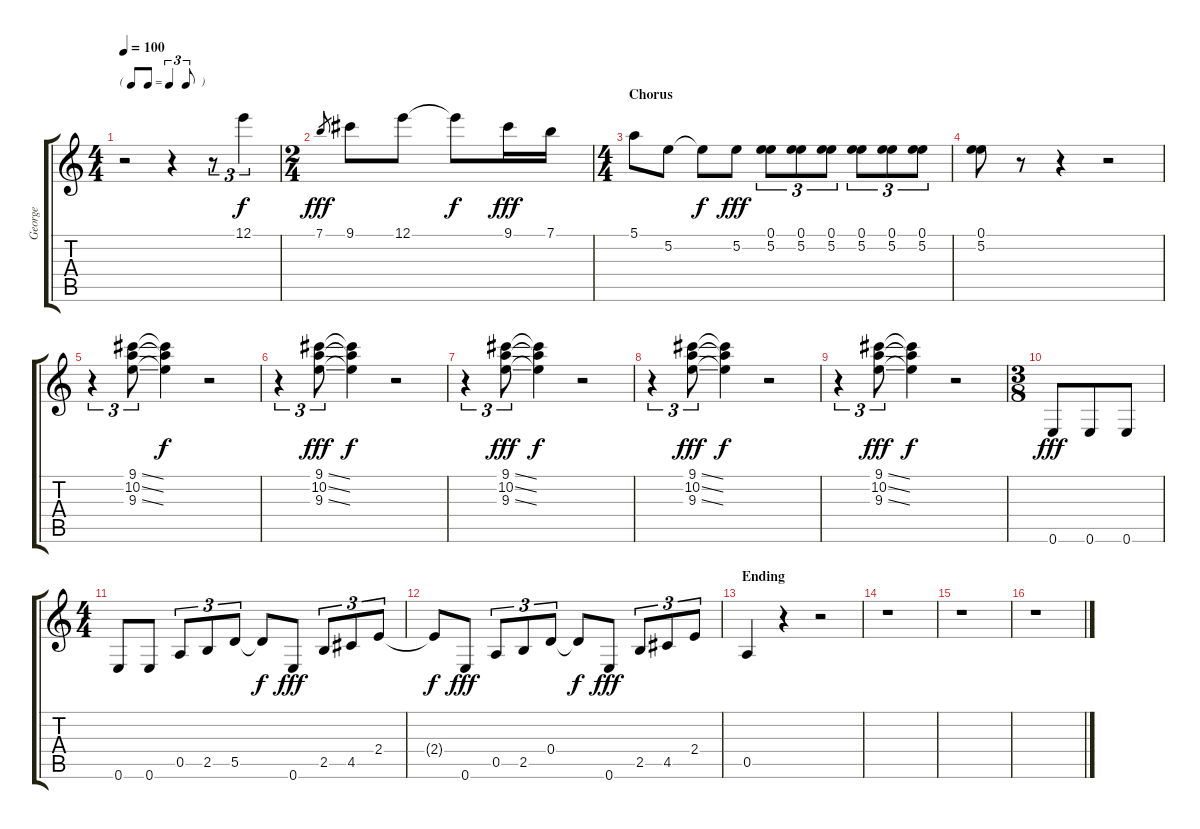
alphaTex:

\track ("George" "George") {instrument overdrivenguitar}
\staff {score tabs}
\tuning (E4 B3 G3 D3 A2 E2) {hide}
\ts (4 4)
\tf triplet8th
\tempo 100
\clef g2
\ks c
r.2{dy f} r.4 r.8{tu (3 2)} 12.1.4{tu (3 2)} |
\ts (2 4)
7.1.8{gr dy fff} 9.1.8 12.1.8 12.1{t}.8{dy f} 9.1.16{dy fff} 7.1.16 |
\ts (4 4)
\section ("" "Chorus")
5.1.8 5.2.8 5.2{t}.8{dy f} 5.2.8{dy fff} (0.1 5.2).8{tu (3 2)} (0.1 5.2).8{tu (3 2)} (0.1 5.2).8{tu (3 2)} (0.1 5.2).8{tu (3 2)} (0.1 5.2).8{tu (3 2)} (0.1 5.2).8{tu (3 2)} |
(0.1 5.2).8 r.8 r.4 r.2 |
r.4{tu (3 2)} (9.1{ss} 10.2{ss} 9.3{ss}).8{tu (3 2) volume 11} (9.1{t} 10.2{t} 9.3{t}).4{dy f} r.2 |
r.4{tu (3 2)} (9.1{ss} 10.2{ss} 9.3{ss}).8{tu (3 2) dy fff} (9.1{t} 10.2{t} 9.3{t}).4{dy f} r.2 |
r.4{tu (3 2)} (9.1{ss} 10.2{ss} 9.3{ss}).8{tu (3 2) dy fff} (9.1{t} 10.2{t} 9.3{t}).4{dy f} r.2 |
r.4{tu (3 2)} (9.1{ss} 10.2{ss} 9.3{ss}).8{tu (3 2) dy fff} (9.1{t} 10.2{t} 9.3{t}).4{dy f} r.2 |
r.4{tu (3 2)} (9.1{ss} 10.2{ss} 9.3{ss}).8{tu (3 2) dy fff} (9.1{t} 10.2{t} 9.3{t}).4{dy f} r.2 |
\ts (3 8)
0.6.8{dy fff} 0.6.8 0.6.8 |
\ts (4 4)
0.6.8{volume 15 instrument overdrivenguitar} 0.6.8 0.5.8{tu (3 2)} 2.5.8{tu (3 2)} 5.5.8{tu (3 2)} 5.5{t}.8{dy f} 0.6.8{dy fff} 2.5.8{tu (3 2)} 4.5.8{tu (3 2)} 2.4.8{tu (3 2)} |
2.4{t}.8{dy f} 0.6.8{dy fff} 0.5.8{tu (3 2)} 2.5.8{tu (3 2)} 0.4.8{tu (3 2)} 0.4{t}.8{dy f} 0.6.8{dy fff} 2.5.8{tu (3 2)} 4.5.8{tu (3 2)} 2.4.8{tu (3 2)} |
\section ("" "Ending")
0.5.4 r.4 r.2 |
r.1 |
r.1 |
r.1
